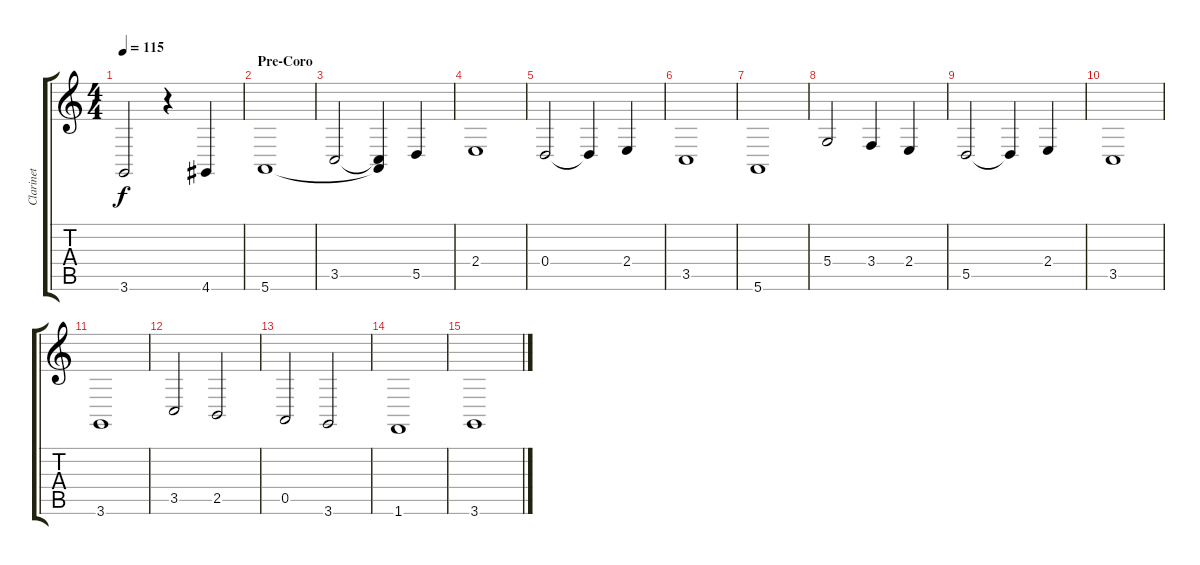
\track ("Clarinet" "Clarinet") {instrument clarinet}
\staff {score tabs}
\tuning (E4 B3 G3 D3 A2 E2) {hide}
\ts (4 4)
\tempo 115
\clef g2
\ks c
3.6.2{dy f} r.4 4.6.4 |
\section ("" "Pre-Coro")
5.6.1 |
3.5.2 (3.5{t} 5.6{t}).4 5.5.4 |
2.4.1 |
0.4.2 0.4{t}.4 2.4.4 |
3.5.1 |
5.6.1 |
5.4.2 3.4.4 2.4.4 |
5.5.2 5.5{t}.4 2.4.4 |
3.5.1 |
3.6.1 |
3.5.2 2.5.2 |
0.5.2 3.6.2 |
1.6.1 |
3.6.1
